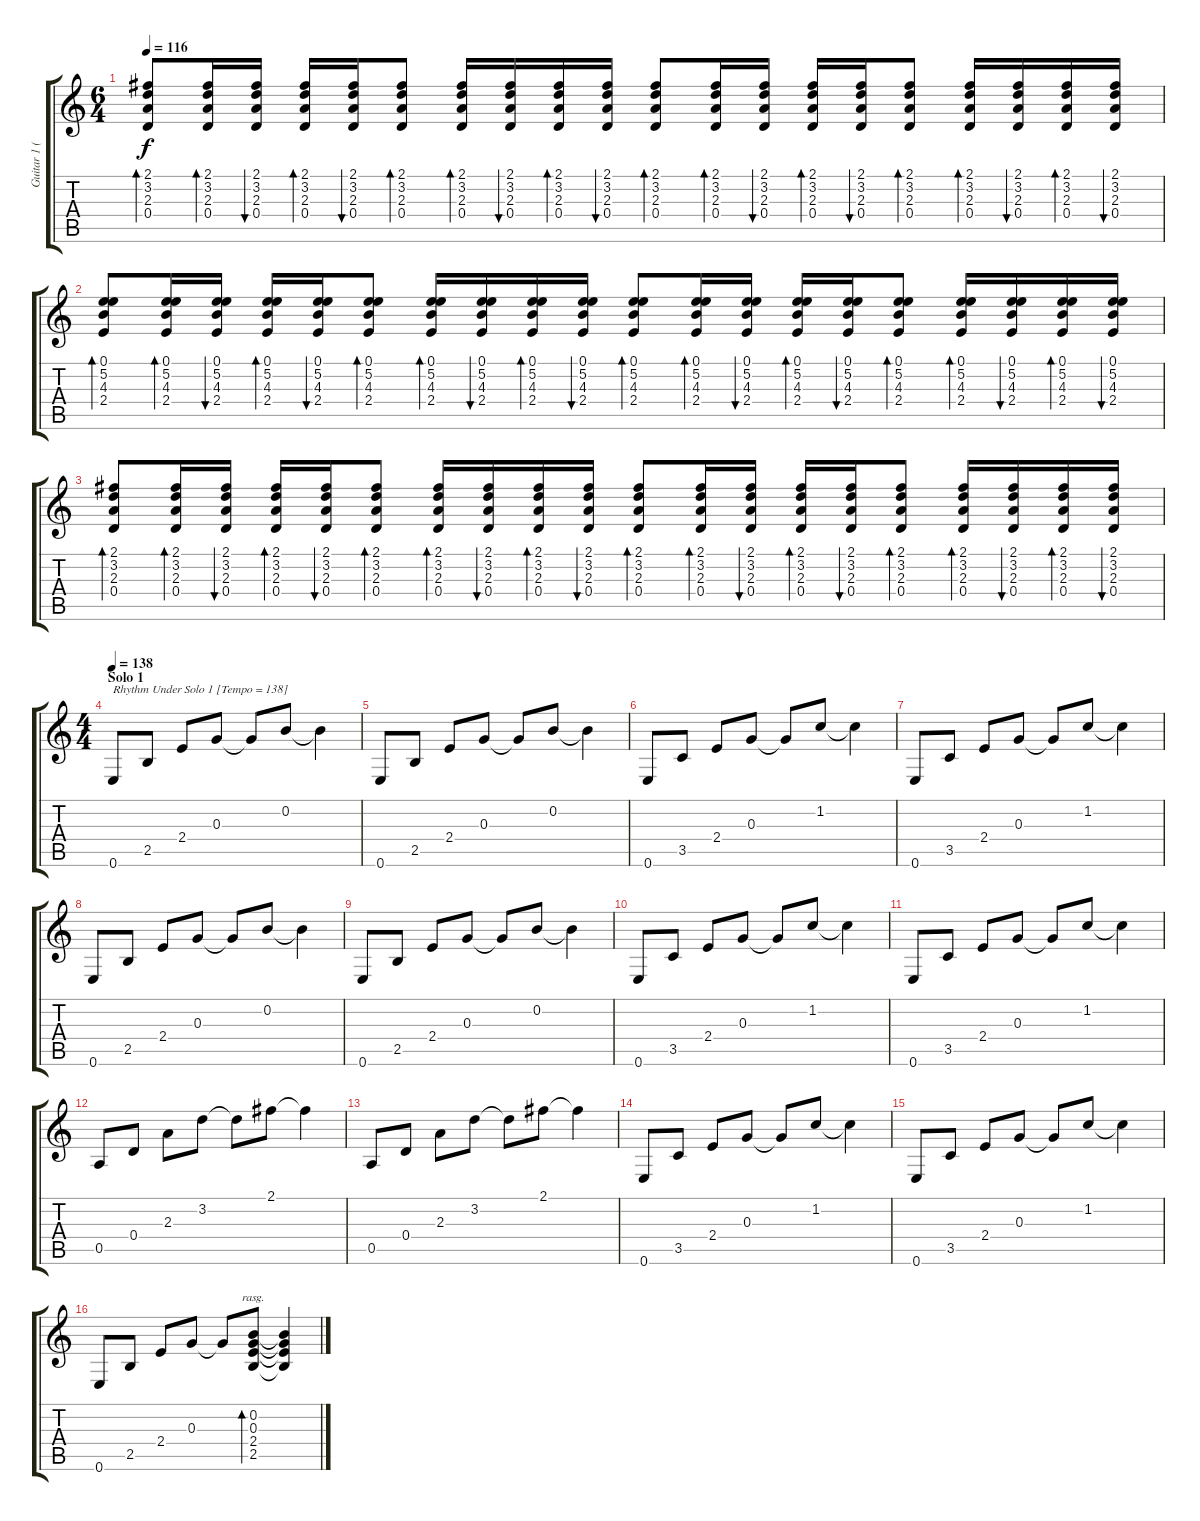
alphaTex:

\track ("Guitar 1 (clean)" "Guitar 1 (") {instrument acousticguitarsteel}
\staff {score tabs}
\tuning (E4 B3 G3 D3 A2 E2) {hide}
\ts (6 4)
\tempo 116
\clef g2
\ks c
(2.1 3.2 2.3 0.4).8{bd 60 dy f} (2.1 3.2 2.3 0.4).16{bd 60} (2.1 3.2 2.3 0.4).16{bu 60} (2.1 3.2 2.3 0.4).16{bd 60} (2.1 3.2 2.3 0.4).16{bu 60} (2.1 3.2 2.3 0.4).8{bd 60} (2.1 3.2 2.3 0.4).16{bd 60} (2.1 3.2 2.3 0.4).16{bu 60} (2.1 3.2 2.3 0.4).16{bd 60} (2.1 3.2 2.3 0.4).16{bu 60} (2.1 3.2 2.3 0.4).8{bd 60} (2.1 3.2 2.3 0.4).16{bd 120} (2.1 3.2 2.3 0.4).16{bu 120} (2.1 3.2 2.3 0.4).16{bd 120} (2.1 3.2 2.3 0.4).16{bu 120} (2.1 3.2 2.3 0.4).8{bd 120} (2.1 3.2 2.3 0.4).16{bd 120} (2.1 3.2 2.3 0.4).16{bu 120} (2.1 3.2 2.3 0.4).16{bd 30} (2.1 3.2 2.3 0.4).16{bu 30} |
(0.1 5.2 4.3 2.4).8{bd 60} (0.1 5.2 4.3 2.4).16{bd 60} (0.1 5.2 4.3 2.4).16{bu 60} (0.1 5.2 4.3 2.4).16{bd 60} (0.1 5.2 4.3 2.4).16{bu 60} (0.1 5.2 4.3 2.4).8{bd 60} (0.1 5.2 4.3 2.4).16{bd 60} (0.1 5.2 4.3 2.4).16{bu 60} (0.1 5.2 4.3 2.4).16{bd 60} (0.1 5.2 4.3 2.4).16{bu 60} (0.1 5.2 4.3 2.4).8{bd 60} (0.1 5.2 4.3 2.4).16{bd 60} (0.1 5.2 4.3 2.4).16{bu 60} (0.1 5.2 4.3 2.4).16{bd 60} (0.1 5.2 4.3 2.4).16{bu 60} (0.1 5.2 4.3 2.4).8{bd 60} (0.1 5.2 4.3 2.4).16{bd 60} (0.1 5.2 4.3 2.4).16{bu 60} (0.1 5.2 4.3 2.4).16{bd 30} (0.1 5.2 4.3 2.4).16{bu 30} |
(2.1 3.2 2.3 0.4).8{bd 60} (2.1 3.2 2.3 0.4).16{bd 60} (2.1 3.2 2.3 0.4).16{bu 60} (2.1 3.2 2.3 0.4).16{bd 60} (2.1 3.2 2.3 0.4).16{bu 60} (2.1 3.2 2.3 0.4).8{bd 60} (2.1 3.2 2.3 0.4).16{bd 60} (2.1 3.2 2.3 0.4).16{bu 60} (2.1 3.2 2.3 0.4).16{bd 60} (2.1 3.2 2.3 0.4).16{bu 60} (2.1 3.2 2.3 0.4).8{bd 60} (2.1 3.2 2.3 0.4).16{bd 120} (2.1 3.2 2.3 0.4).16{bu 120} (2.1 3.2 2.3 0.4).16{bd 120} (2.1 3.2 2.3 0.4).16{bu 120} (2.1 3.2 2.3 0.4).8{bd 120} (2.1 3.2 2.3 0.4).16{bd 120} (2.1 3.2 2.3 0.4).16{bu 120} (2.1 3.2 2.3 0.4).16{bd 30} (2.1 3.2 2.3 0.4).16{bu 30} |
\ts (4 4)
\section ("" "Solo 1")
\tempo 138
0.6.8{txt "Rhythm Under Solo 1 [Tempo = 138]" volume 10} 2.5.8 2.4.8 0.3.8 0.3{t}.8 0.2.8 0.2{t}.4 |
0.6.8 2.5.8 2.4.8 0.3.8 0.3{t}.8 0.2.8 0.2{t}.4 |
0.6.8 3.5.8 2.4.8 0.3.8 0.3{t}.8 1.2.8 1.2{t}.4 |
0.6.8 3.5.8 2.4.8 0.3.8 0.3{t}.8 1.2.8 1.2{t}.4 |
0.6.8 2.5.8 2.4.8 0.3.8 0.3{t}.8 0.2.8 0.2{t}.4 |
0.6.8 2.5.8 2.4.8 0.3.8 0.3{t}.8 0.2.8 0.2{t}.4 |
0.6.8 3.5.8 2.4.8 0.3.8 0.3{t}.8 1.2.8 1.2{t}.4 |
0.6.8 3.5.8 2.4.8 0.3.8 0.3{t}.8 1.2.8 1.2{t}.4 |
0.5.8 0.4.8 2.3.8 3.2.8 3.2{t}.8 2.1.8 2.1{t}.4 |
0.5.8 0.4.8 2.3.8 3.2.8 3.2{t}.8 2.1.8 2.1{t}.4 |
0.6.8 3.5.8 2.4.8 0.3.8 0.3{t}.8 1.2.8 1.2{t}.4 |
0.6.8 3.5.8 2.4.8 0.3.8 0.3{t}.8 1.2.8 1.2{t}.4 |
0.6.8 2.5.8 2.4.8 0.3.8 0.3{t}.8 (0.2 0.3 2.4 2.5).8{bd 240 rasg ii} (0.2{t} 0.3{t} 2.4{t} 2.5{t}).4
